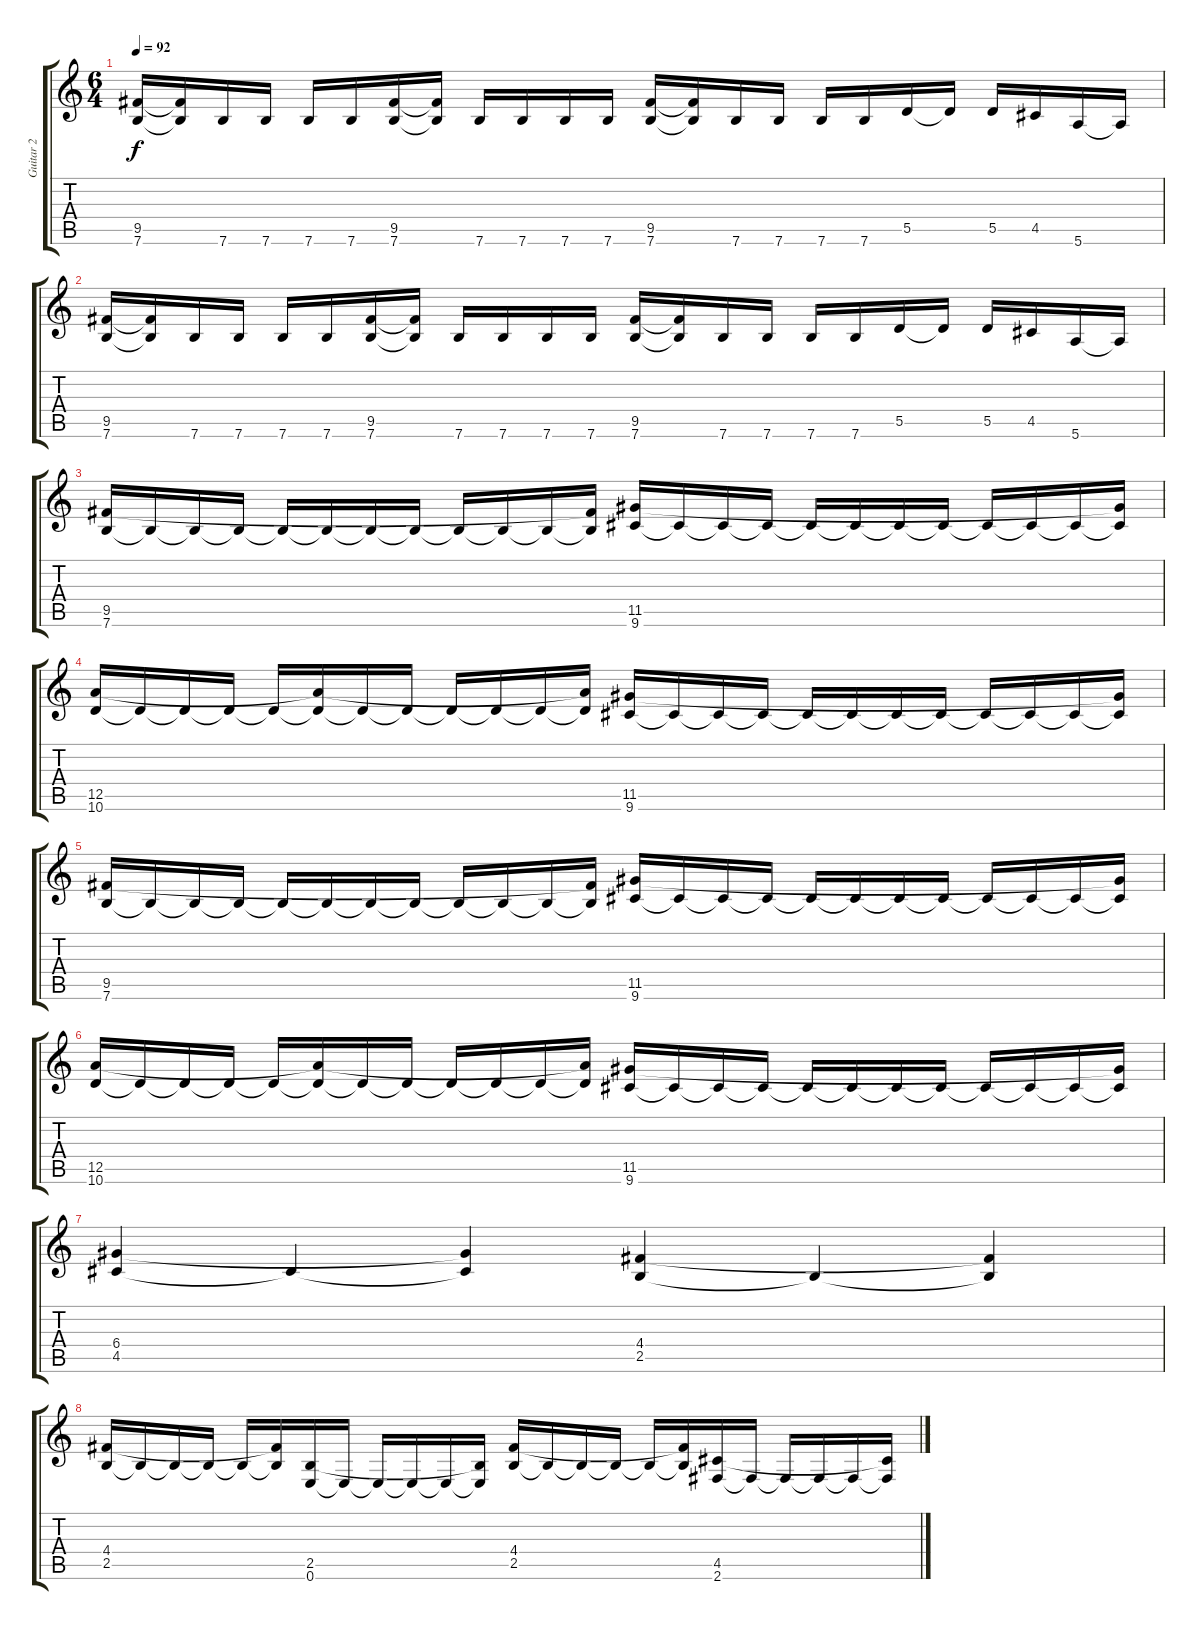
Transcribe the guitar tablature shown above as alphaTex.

\track ("Guitar 2" "Guitar 2") {instrument distortionguitar}
\staff {score tabs}
\tuning (E4 B3 G3 D3 A2 E2) {hide}
\ts (6 4)
\tempo 92
\clef g2
\ks c
(9.5 7.6).16{dy f} (9.5{t} 7.6{t}).16 7.6.16 7.6.16 7.6.16 7.6.16 (9.5 7.6).16 (9.5{t} 7.6{t}).16 7.6.16 7.6.16 7.6.16 7.6.16 (9.5 7.6).16 (9.5{t} 7.6{t}).16 7.6.16 7.6.16 7.6.16 7.6.16 5.5.16 5.5{t}.16 5.5.16 4.5.16 5.6.16 5.6{t}.16 |
(9.5 7.6).16 (9.5{t} 7.6{t}).16 7.6.16 7.6.16 7.6.16 7.6.16 (9.5 7.6).16 (9.5{t} 7.6{t}).16 7.6.16 7.6.16 7.6.16 7.6.16 (9.5 7.6).16 (9.5{t} 7.6{t}).16 7.6.16 7.6.16 7.6.16 7.6.16 5.5.16 5.5{t}.16 5.5.16 4.5.16 5.6.16 5.6{t}.16 |
(9.5 7.6).16 7.6{t}.16 7.6{t}.16 7.6{t}.16 7.6{t}.16 7.6{t}.16 7.6{t}.16 7.6{t}.16 7.6{t}.16 7.6{t}.16 7.6{t}.16 (9.5{t} 7.6{t}).16 (11.5 9.6).16 9.6{t}.16 9.6{t}.16 9.6{t}.16 9.6{t}.16 9.6{t}.16 9.6{t}.16 9.6{t}.16 9.6{t}.16 9.6{t}.16 9.6{t}.16 (11.5{t} 9.6{t}).16 |
(12.5 10.6).16 10.6{t}.16 10.6{t}.16 10.6{t}.16 10.6{t}.16 (12.5{t} 10.6{t}).16 10.6{t}.16 10.6{t}.16 10.6{t}.16 10.6{t}.16 10.6{t}.16 (12.5{t} 10.6{t}).16 (11.5 9.6).16 9.6{t}.16 9.6{t}.16 9.6{t}.16 9.6{t}.16 9.6{t}.16 9.6{t}.16 9.6{t}.16 9.6{t}.16 9.6{t}.16 9.6{t}.16 (11.5{t} 9.6{t}).16 |
(9.5 7.6).16 7.6{t}.16 7.6{t}.16 7.6{t}.16 7.6{t}.16 7.6{t}.16 7.6{t}.16 7.6{t}.16 7.6{t}.16 7.6{t}.16 7.6{t}.16 (9.5{t} 7.6{t}).16 (11.5 9.6).16 9.6{t}.16 9.6{t}.16 9.6{t}.16 9.6{t}.16 9.6{t}.16 9.6{t}.16 9.6{t}.16 9.6{t}.16 9.6{t}.16 9.6{t}.16 (11.5{t} 9.6{t}).16 |
(12.5 10.6).16 10.6{t}.16 10.6{t}.16 10.6{t}.16 10.6{t}.16 (12.5{t} 10.6{t}).16 10.6{t}.16 10.6{t}.16 10.6{t}.16 10.6{t}.16 10.6{t}.16 (12.5{t} 10.6{t}).16 (11.5 9.6).16 9.6{t}.16 9.6{t}.16 9.6{t}.16 9.6{t}.16 9.6{t}.16 9.6{t}.16 9.6{t}.16 9.6{t}.16 9.6{t}.16 9.6{t}.16 (11.5{t} 9.6{t}).16 |
(6.4 4.5).4 4.5{t}.4 (6.4{t} 4.5{t}).4 (4.4 2.5).4 2.5{t}.4 (4.4{t} 2.5{t}).4 |
(4.4 2.5).16 2.5{t}.16 2.5{t}.16 2.5{t}.16 2.5{t}.16 (4.4{t} 2.5{t}).16 (2.5 0.6).16 0.6{t}.16 0.6{t}.16 0.6{t}.16 0.6{t}.16 (2.5{t} 0.6{t}).16 (4.4 2.5).16 2.5{t}.16 2.5{t}.16 2.5{t}.16 2.5{t}.16 (4.4{t} 2.5{t}).16 (4.5 2.6).16 2.6{t}.16 2.6{t}.16 2.6{t}.16 2.6{t}.16 (4.5{t} 2.6{t}).16
